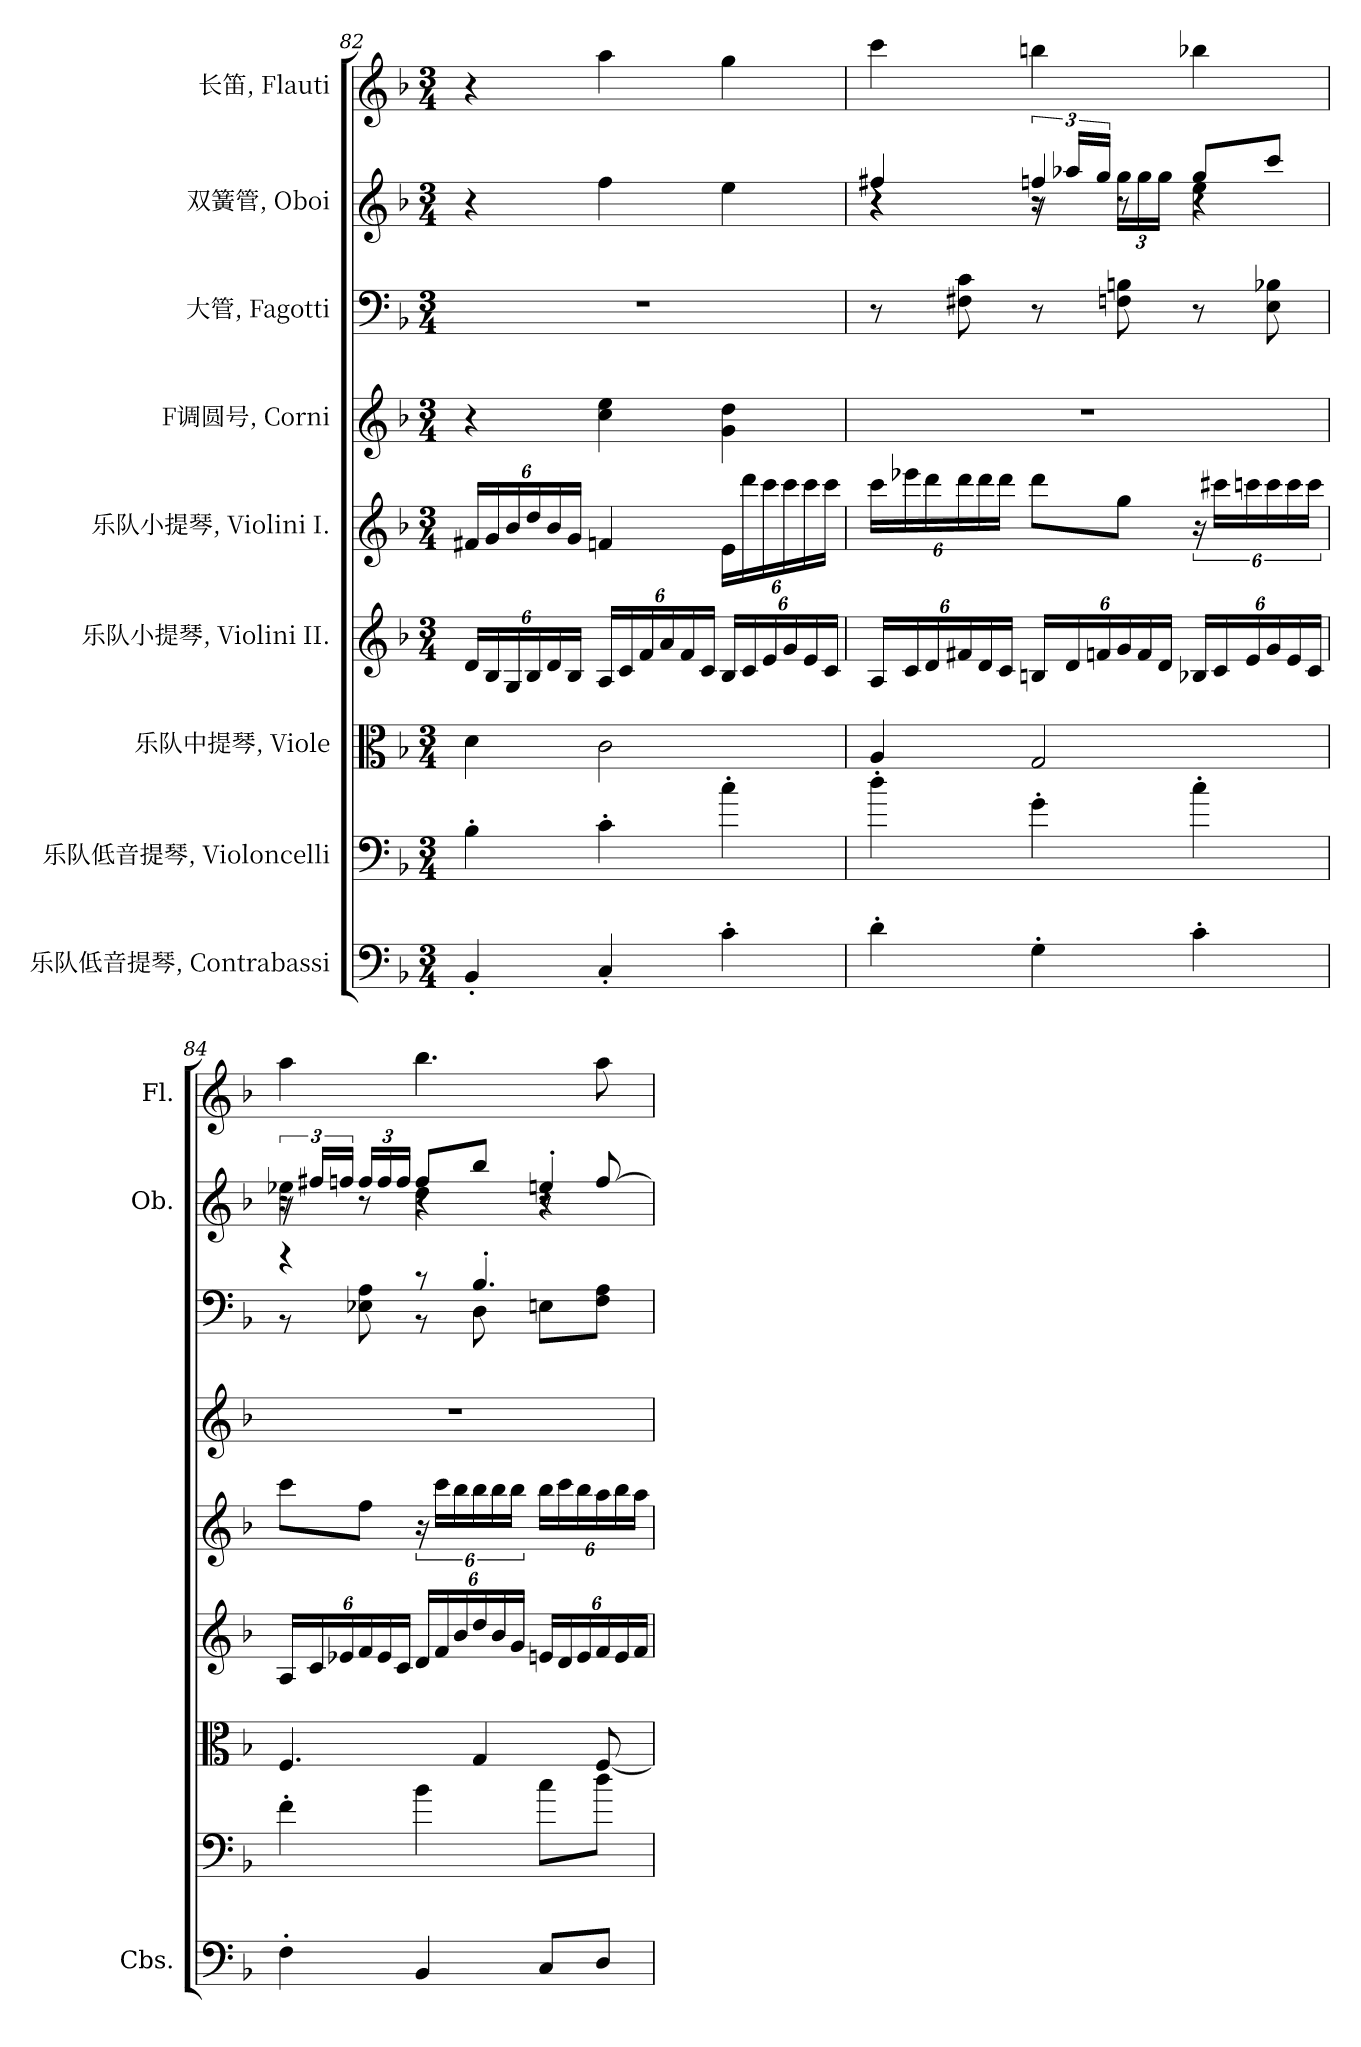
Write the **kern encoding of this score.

**kern	**kern	**kern	**kern	**kern	**kern	**kern	**kern	**kern
*part9	*part8	*part7	*part6	*part5	*part4	*part3	*part2	*part1
*staff9	*staff8	*staff7	*staff6	*staff5	*staff4	*staff3	*staff2	*staff1
*I"乐队低音提琴, Contrabassi	*I"乐队低音提琴, Violoncelli	*I"乐队中提琴, Viole	*I"乐队小提琴, Violini II.	*I"乐队小提琴, Violini I.	*I"F调圆号, Corni	*I"大管, Fagotti	*I"双簧管, Oboi	*I"长笛, Flauti
*I'Cbs.	*	*	*	*	*	*	*I'Ob.	*I'Fl.
*clefF4	*clefF4	*clefC3	*clefG2	*clefG2	*clefG2	*clefF4	*clefG2	*clefG2
*ITrd7c12	*ITrd7c12	*	*	*	*ITrd4c7	*	*	*
*k[b-]	*k[b-]	*k[b-]	*k[b-]	*k[b-]	*k[b-e-]	*k[b-]	*k[b-]	*k[b-]
*M3/4	*M3/4	*M3/4	*M3/4	*M3/4	*M3/4	*M3/4	*M3/4	*M3/4
*	*	*	*Xbrackettup	*Xbrackettup	*	*	*	*
=82	=82	=82	=82	=82	=82	=82	=82	=82
4BBB-'/	4BB-'\	4d\	24d/LL	24f#X/LL	4r	2.r	4r	4r
.	.	.	24B-/	24g/	.	.	.	.
.	.	.	24G/	24b-/	.	.	.	.
.	.	.	24B-/	24dd/	.	.	.	.
.	.	.	24d/	24b-/	.	.	.	.
.	.	.	24B-/JJ	24g/JJ	.	.	.	.
4CC'/	4C'\	2c\	24A/LL	4fn/	4f\ 4a\	.	4ff\	4aa\
.	.	.	24c/	.	.	.	.	.
.	.	.	24f/	.	.	.	.	.
.	.	.	24a/	.	.	.	.	.
.	.	.	24f/	.	.	.	.	.
.	.	.	24c/JJ	.	.	.	.	.
4C'\	4c'\	.	24B-/LL	24e\LL	4c\ 4g\	.	4ee\	4gg\
.	.	.	24c/	24ddd\	.	.	.	.
.	.	.	24e/	24ccc\	.	.	.	.
.	.	.	24g/	24ccc\	.	.	.	.
.	.	.	24e/	24ccc\	.	.	.	.
.	.	.	24c/JJ	24ccc\JJ	.	.	.	.
!!LO:PB:g=z
=83	=83	=83	=83	=83	=83	=83	=83	=83
*	*	*	*	*	*	*	*^	*
*	*	*	*	*	*	*	*	*^	*
4D'\	4d'\	4A/	24A/LL	24ccc\LL	2.r	8r	4ff#X/	4r	4r	4ccc\
.	.	.	24c/	24eee-X\	.	.	.	.	.	.
.	.	.	24d/	24ddd\	.	.	.	.	.	.
.	.	.	24f#X/	24ddd\	.	8F#X\ 8c\	.	.	.	.
.	.	.	24d/	24ddd\	.	.	.	.	.	.
.	.	.	24c/JJ	24ddd\JJ	.	.	.	.	.	.
4GG'\	4G'\	2G/	24Bn/LL	8ddd\L	.	8r	24r	8r	4ffn/	4bbn\
.	.	.	24d/	.	.	.	24aa-X/LL	.	.	.
.	.	.	24fn/	.	.	.	24gg/JJ	.	.	.
*	*	*	*	*	*	*	*	*Xbrackettup	*	*
.	.	.	24g/	8gg\J	.	8Fn\ 8Bn\	8r	24gg\LL	.	.
.	.	.	24f/	.	.	.	.	24gg\	.	.
.	.	.	24d/JJ	.	.	.	.	24gg\JJ	.	.
*	*	*	*	*brackettup	*	*	*	*	*	*
4C'\	4c'\	.	24B-X/LL	24r	.	8r	8gg/L	4ee\	4r	4bb-X\
.	.	.	24c/	24ccc#X\LL	.	.	.	.	.	.
.	.	.	24e/	24cccn\	.	.	.	.	.	.
*	*	*	*	*Xbrackettup	*	*	*	*	*	*
.	.	.	24g/	24ccc\	.	8E\ 8B-X\	8ccc/J	.	.	.
.	.	.	24e/	24ccc\	.	.	.	.	.	.
.	.	.	24c/JJ	24ccc\JJ	.	.	.	.	.	.
!!LO:PB:g=z
=84	=84	=84	=84	=84	=84	=84	=84	=84	=84	=84
*	*	*	*	*	*	*^	*	*	*	*
*	*	*	*	*	*	*	*	*	*	*brackettup	*
4FF'\	4F'\	4.F/	24A/LL	8ccc\L	2.r	4r	8r	8r	4ee-X\	24r	4aa\
.	.	.	24c/	.	.	.	.	.	.	24ff#X/LL	.
.	.	.	24e-X/	.	.	.	.	.	.	24ffn/JJ	.
*	*	*	*	*	*	*	*	*Xbrackettup	*	*	*
.	.	.	24f/	8ff\J	.	.	8E-X\ 8A\	24ff/LL	.	8r	.
.	.	.	24e-/	.	.	.	.	24ff/	.	.	.
.	.	.	24c/JJ	.	.	.	.	24ff/JJ	.	.	.
*	*	*	*	*brackettup	*	*	*	*	*	*	*
4BBB-/	4B-\	.	24d/LL	24r	.	8r	8r	4r	4dd\	8ff/L	4.bb-\
.	.	.	24f/	24ccc\LL	.	.	.	.	.	.	.
.	.	.	24b-/	24bb-\	.	.	.	.	.	.	.
*	*	*	*	*Xbrackettup	*	*	*	*	*	*	*
.	.	4G/	24dd/	24bb-\	.	4.B-'/	8D\	.	.	8bb-/J	.
.	.	.	24b-/	24bb-\	.	.	.	.	.	.	.
.	.	.	24g/JJ	24bb-\JJ	.	.	.	.	.	.	.
8CC/L	8c\L	.	24en/LL	24bb-\LL	.	.	8En\L	8r	4r	4een'/	.
.	.	.	24d/	24ccc\	.	.	.	.	.	.	.
.	.	.	24e/	24bb-\	.	.	.	.	.	.	.
8DD/J	8d\J	[8F/	24f/	24aa\	.	.	8F\ 8A\J	[8ff/	.	.	8aa\
.	.	.	24e/	24bb-\	.	.	.	.	.	.	.
.	.	.	24f/JJ	24aa\JJ	.	.	.	.	.	.	.
*	*	*	*	*	*	*v	*v	*	*	*	*
*	*	*	*	*	*	*	*v	*v	*v	*
=	=	=	=	=	=	=	=	=
*-	*-	*-	*-	*-	*-	*-	*-	*-
